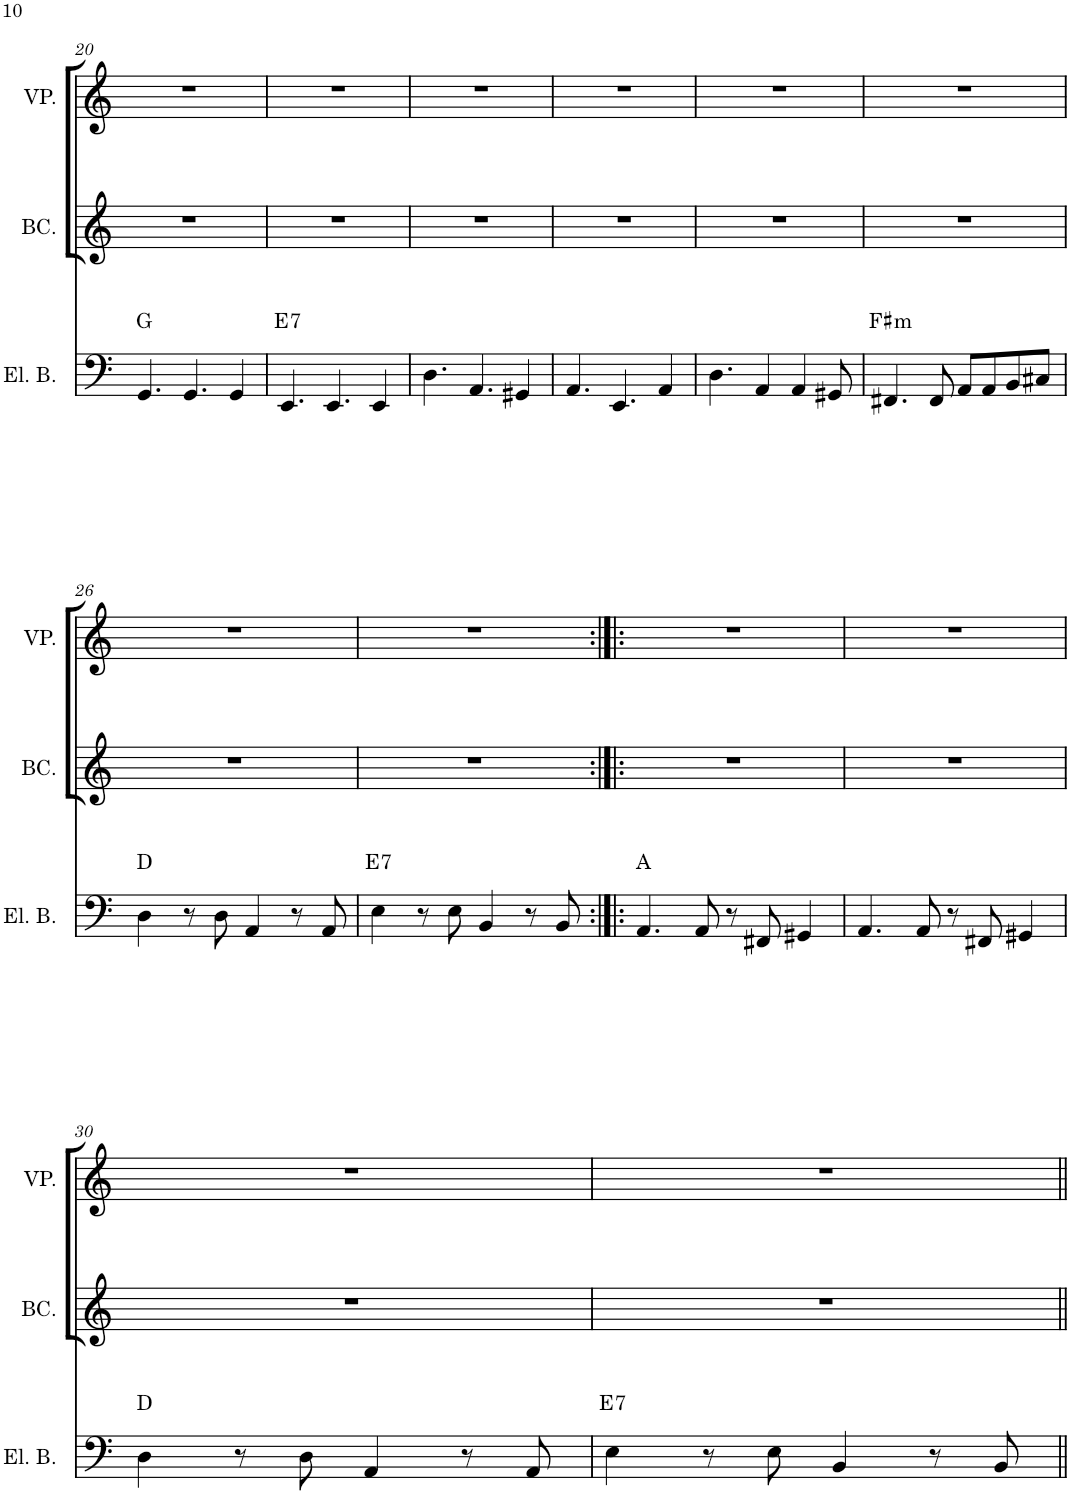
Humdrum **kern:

**kern	**harte	**kern	**kern
*part3	*part3	*part2	*part1
*staff3	*	*staff2	*staff1
*I"Electric Bass	*	*I"Back Vocal	*I"VozPrincipal
*I'El. B.	*	*I'BC.	*I'VP.
!!LO:PB:g=z
*clefF4	*	*clefG2	*clefG2
*Trd7c12	*	*	*
*k[]	*	*k[]	*k[]
*M4/4	*	*M4/4	*M4/4
=20	=20	=20	=20
4.GG/	G:maj	1r	1r
4.GG/	.	.	.
4GG/	.	.	.
=21	=21	=21	=21
!	!LO:H:kt=7	!	!
4.EE/	E:7	1r	1r
4.EE/	.	.	.
4EE/	.	.	.
=22	=22	=22	=22
4.D\	.	1r	1r
4.AA/	.	.	.
4GG#X/	.	.	.
=23	=23	=23	=23
4.AA/	.	1r	1r
4.EE/	.	.	.
4AA/	.	.	.
=24	=24	=24	=24
4.D\	.	1r	1r
4AA/	.	.	.
4AA/	.	.	.
8GG#X/	.	.	.
=25	=25	=25	=25
!	!LO:H:kt=m	!	!
4.FF#X/	F#:min	1r	1r
8FF#/	.	.	.
8AA/L	.	.	.
8AA/	.	.	.
8BB/	.	.	.
8C#X/J	.	.	.
!!LO:LB:g=z
=26	=26	=26	=26
4D\	D:maj	1r	1r
8r	.	.	.
8D\	.	.	.
4AA/	.	.	.
8r	.	.	.
8AA/	.	.	.
=27	=27	=27	=27
!	!LO:H:kt=7	!	!
4E\	E:7	1r	1r
8r	.	.	.
8E\	.	.	.
4BB/	.	.	.
8r	.	.	.
8BB/	.	.	.
=28:|!|:	=28:|!|:	=28:|!|:	=28:|!|:
4.AA/	A:maj	1r	1r
8AA/	.	.	.
8r	.	.	.
8FF#X/	.	.	.
4GG#X/	.	.	.
=29	=29	=29	=29
4.AA/	.	1r	1r
8AA/	.	.	.
8r	.	.	.
8FF#X/	.	.	.
4GG#X/	.	.	.
!!LO:LB:g=z
=30	=30	=30	=30
4D\	D:maj	1r	1r
8r	.	.	.
8D\	.	.	.
4AA/	.	.	.
8r	.	.	.
8AA/	.	.	.
=31	=31	=31	=31
!	!LO:H:kt=7	!	!
4E\	E:7	1r	1r
8r	.	.	.
8E\	.	.	.
4BB/	.	.	.
8r	.	.	.
8BB/	.	.	.
=||	=||	=||	=||
*-	*-	*-	*-
